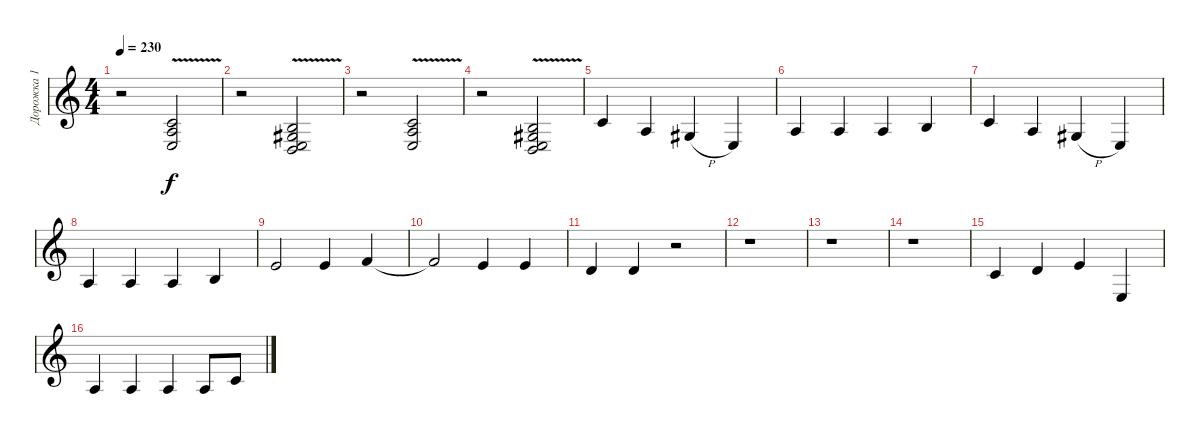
\track ("Дорожка 1" "Дорожка 1") {instrument brightacousticpiano}
\staff {score}
\tuning (E4 B3 G3 D3 A2 E2) {hide}
\ts (4 4)
\tempo 230
\clef g2
\ks c
r.2{dy f} (1.2{v} 2.3{v} 2.4{v}).2 |
r.2 (0.2 1.3 0.4{v} 7.5).2 |
r.2 (1.2{v} 2.3{v} 2.4{v}).2 |
r.2 (0.2 1.3 0.4{v} 7.5).2 |
1.2.4 2.3.4 6.4{h}.4 2.4.4 |
2.3.4 2.3.4 2.3.4 0.2.4 |
1.2.4 2.3.4 6.4{h}.4 2.4.4 |
2.3.4 2.3.4 2.3.4 0.2.4 |
0.1.2 0.1.4 1.1.4 |
1.1{t}.2 0.1.4 0.1.4 |
3.2.4 3.2.4 r.2 |
r.1 |
r.1 |
r.1 |
1.2.4 3.2.4 0.1.4 2.4.4 |
2.3.4 2.3.4 2.3.4 2.3.8 1.2.8
